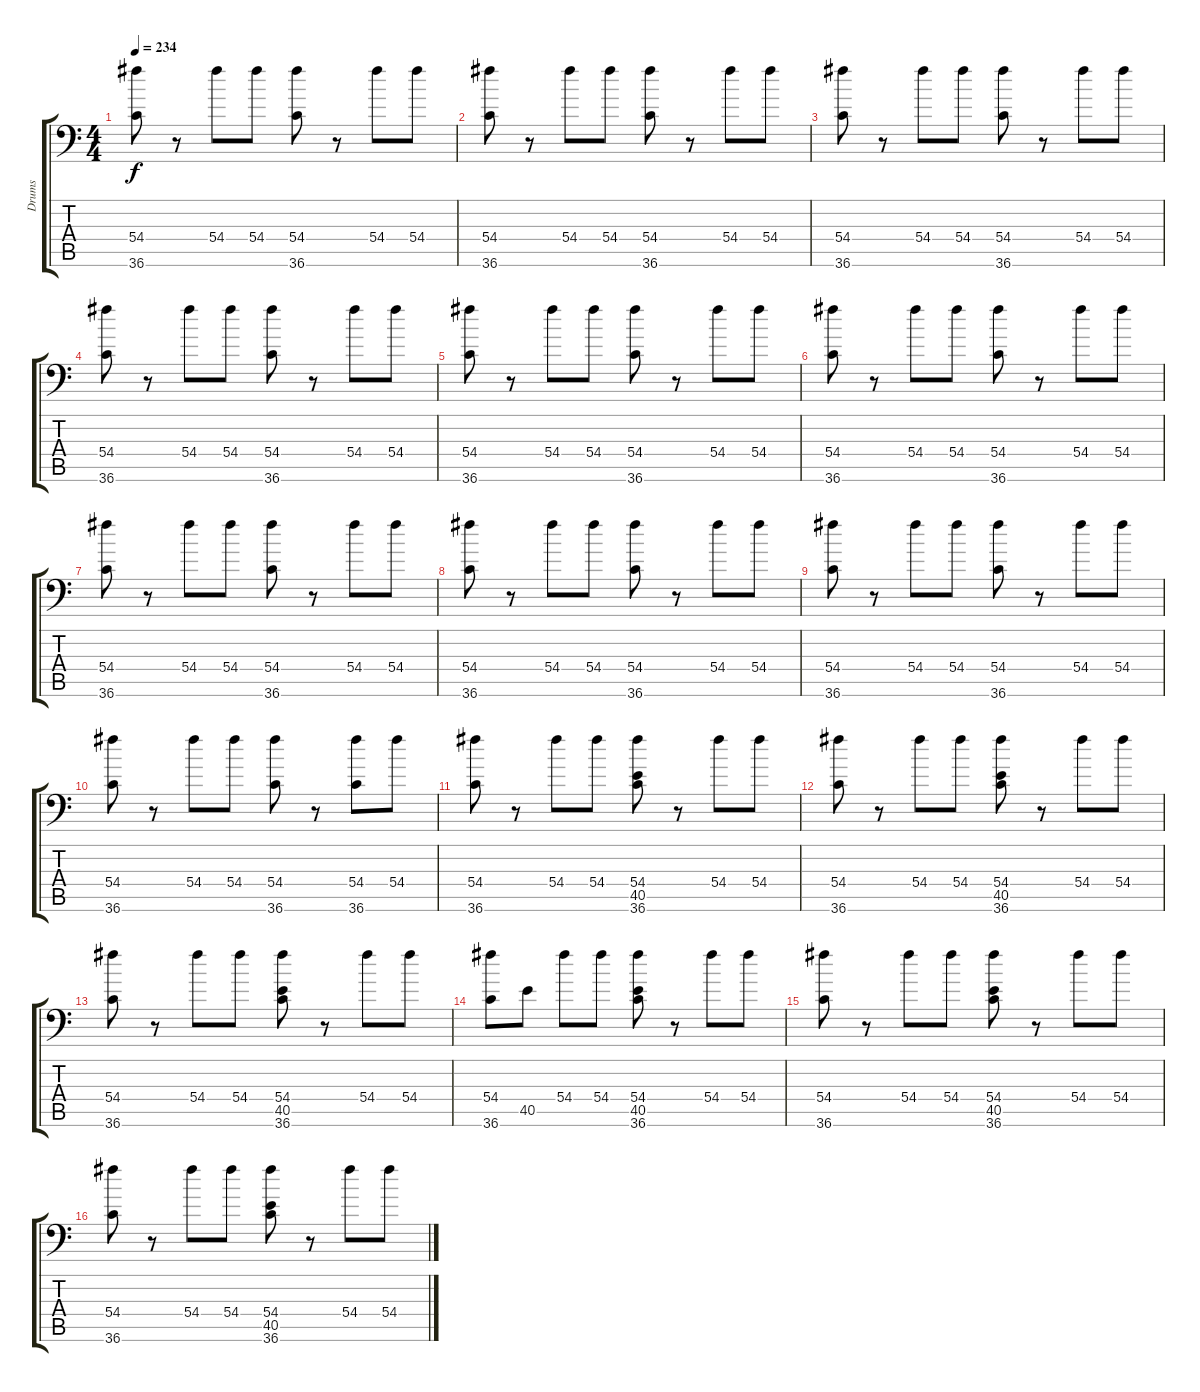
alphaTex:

\track ("Drums" "Drums") {instrument acousticgrandpiano}
\staff {score tabs}
\tuning (C-1 C-1 C-1 C-1 C-1 C-1) {hide}
\ts (4 4)
\tempo 234
\clef f4
\ks c
(54.4 36.6).8{dy f} r.8 54.4.8 54.4.8 (54.4 36.6).8 r.8 54.4.8 54.4.8 |
(54.4 36.6).8 r.8 54.4.8 54.4.8 (54.4 36.6).8 r.8 54.4.8 54.4.8 |
(54.4 36.6).8 r.8 54.4.8 54.4.8 (54.4 36.6).8 r.8 54.4.8 54.4.8 |
(54.4 36.6).8 r.8 54.4.8 54.4.8 (54.4 36.6).8 r.8 54.4.8 54.4.8 |
(54.4 36.6).8 r.8 54.4.8 54.4.8 (54.4 36.6).8 r.8 54.4.8 54.4.8 |
(54.4 36.6).8 r.8 54.4.8 54.4.8 (54.4 36.6).8 r.8 54.4.8 54.4.8 |
(54.4 36.6).8 r.8 54.4.8 54.4.8 (54.4 36.6).8 r.8 54.4.8 54.4.8 |
(54.4 36.6).8 r.8 54.4.8 54.4.8 (54.4 36.6).8 r.8 54.4.8 54.4.8 |
(54.4 36.6).8 r.8 54.4.8 54.4.8 (54.4 36.6).8 r.8 54.4.8 54.4.8 |
(54.4 36.6).8 r.8 54.4.8 54.4.8 (54.4 36.6).8 r.8 (54.4 36.6).8 54.4.8 |
(54.4 36.6).8 r.8 54.4.8 54.4.8 (54.4 40.5 36.6).8 r.8 54.4.8 54.4.8 |
(54.4 36.6).8 r.8 54.4.8 54.4.8 (54.4 40.5 36.6).8 r.8 54.4.8 54.4.8 |
(54.4 36.6).8 r.8 54.4.8 54.4.8 (54.4 40.5 36.6).8 r.8 54.4.8 54.4.8 |
(54.4 36.6).8 40.5.8 54.4.8 54.4.8 (54.4 40.5 36.6).8 r.8 54.4.8 54.4.8 |
(54.4 36.6).8 r.8 54.4.8 54.4.8 (54.4 40.5 36.6).8 r.8 54.4.8 54.4.8 |
(54.4 36.6).8 r.8 54.4.8 54.4.8 (54.4 40.5 36.6).8 r.8 54.4.8 54.4.8
